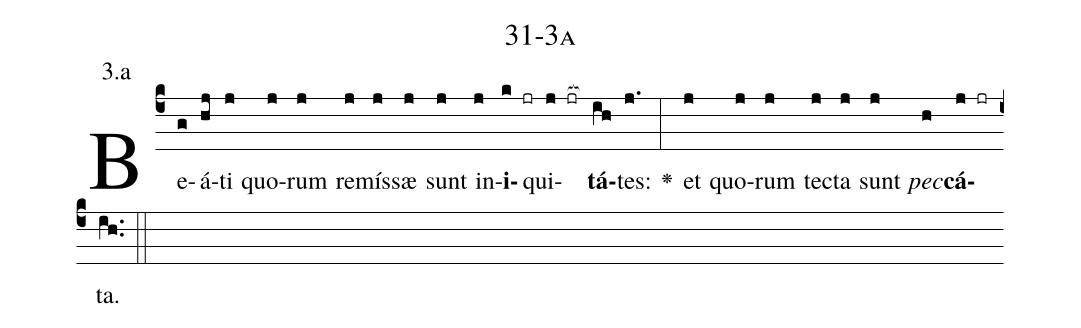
name: 31-3a;
annotation: 3.a;
%%
(c4)Be(g)á(hj)ti(j) quo(j)rum(j) re(j)mís(j)sæ(j) sunt(j) in(j)<b>i</b>(k jr)qui(j jr[ocb:1{])<b>tá</b>(ih[ocb:0}])tes:(j.) <v>\greheightstar</v>(:) et(j) quo(j)rum(j) tec(j)ta(j) sunt(j) <i>pec</i>(h)<b>cá</b>(j jr)ta.(ih..) (::)


%E(j) u(j) o(j) u(h) a(j) e.(ih..) (::)
